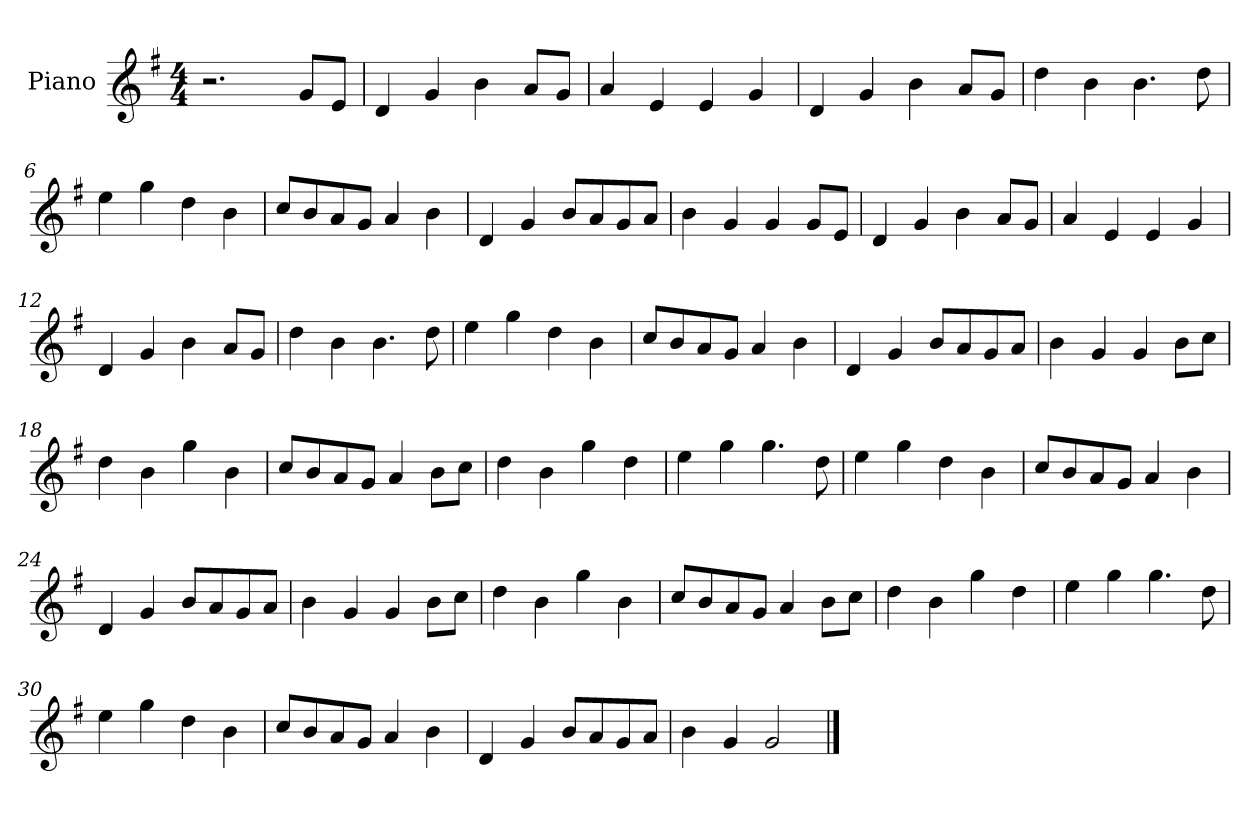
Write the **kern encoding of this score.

**kern
*part1
*staff1
*I"Piano
*I'Pno
*clefG2
*k[f#]
*M4/4
=1
2.r
8g/L
8e/J
=2
4d/
4g/
4b\
8a/L
8g/J
=3
4a/
4e/
4e/
4g/
=4
4d/
4g/
4b\
8a/L
8g/J
=5
4dd\
4b\
4.b\
8dd\
=6
4ee\
4gg\
4dd\
4b\
=7
8cc/L
8b/
8a/
8g/J
4a/
4b\
=8
4d/
4g/
8b/L
8a/
8g/
8a/J
=9
4b\
4g/
4g/
8g/L
8e/J
=10
4d/
4g/
4b\
8a/L
8g/J
=11
4a/
4e/
4e/
4g/
=12
4d/
4g/
4b\
8a/L
8g/J
=13
4dd\
4b\
4.b\
8dd\
=14
4ee\
4gg\
4dd\
4b\
=15
8cc/L
8b/
8a/
8g/J
4a/
4b\
=16
4d/
4g/
8b/L
8a/
8g/
8a/J
=17
4b\
4g/
4g/
8b\L
8cc\J
=18
4dd\
4b\
4gg\
4b\
=19
8cc/L
8b/
8a/
8g/J
4a/
8b\L
8cc\J
=20
4dd\
4b\
4gg\
4dd\
=21
4ee\
4gg\
4.gg\
8dd\
=22
4ee\
4gg\
4dd\
4b\
=23
8cc/L
8b/
8a/
8g/J
4a/
4b\
=24
4d/
4g/
8b/L
8a/
8g/
8a/J
=25
4b\
4g/
4g/
8b\L
8cc\J
=26
4dd\
4b\
4gg\
4b\
=27
8cc/L
8b/
8a/
8g/J
4a/
8b\L
8cc\J
=28
4dd\
4b\
4gg\
4dd\
=29
4ee\
4gg\
4.gg\
8dd\
=30
4ee\
4gg\
4dd\
4b\
=31
8cc/L
8b/
8a/
8g/J
4a/
4b\
=32
4d/
4g/
8b/L
8a/
8g/
8a/J
=33
4b\
4g/
2g/
==
*-
